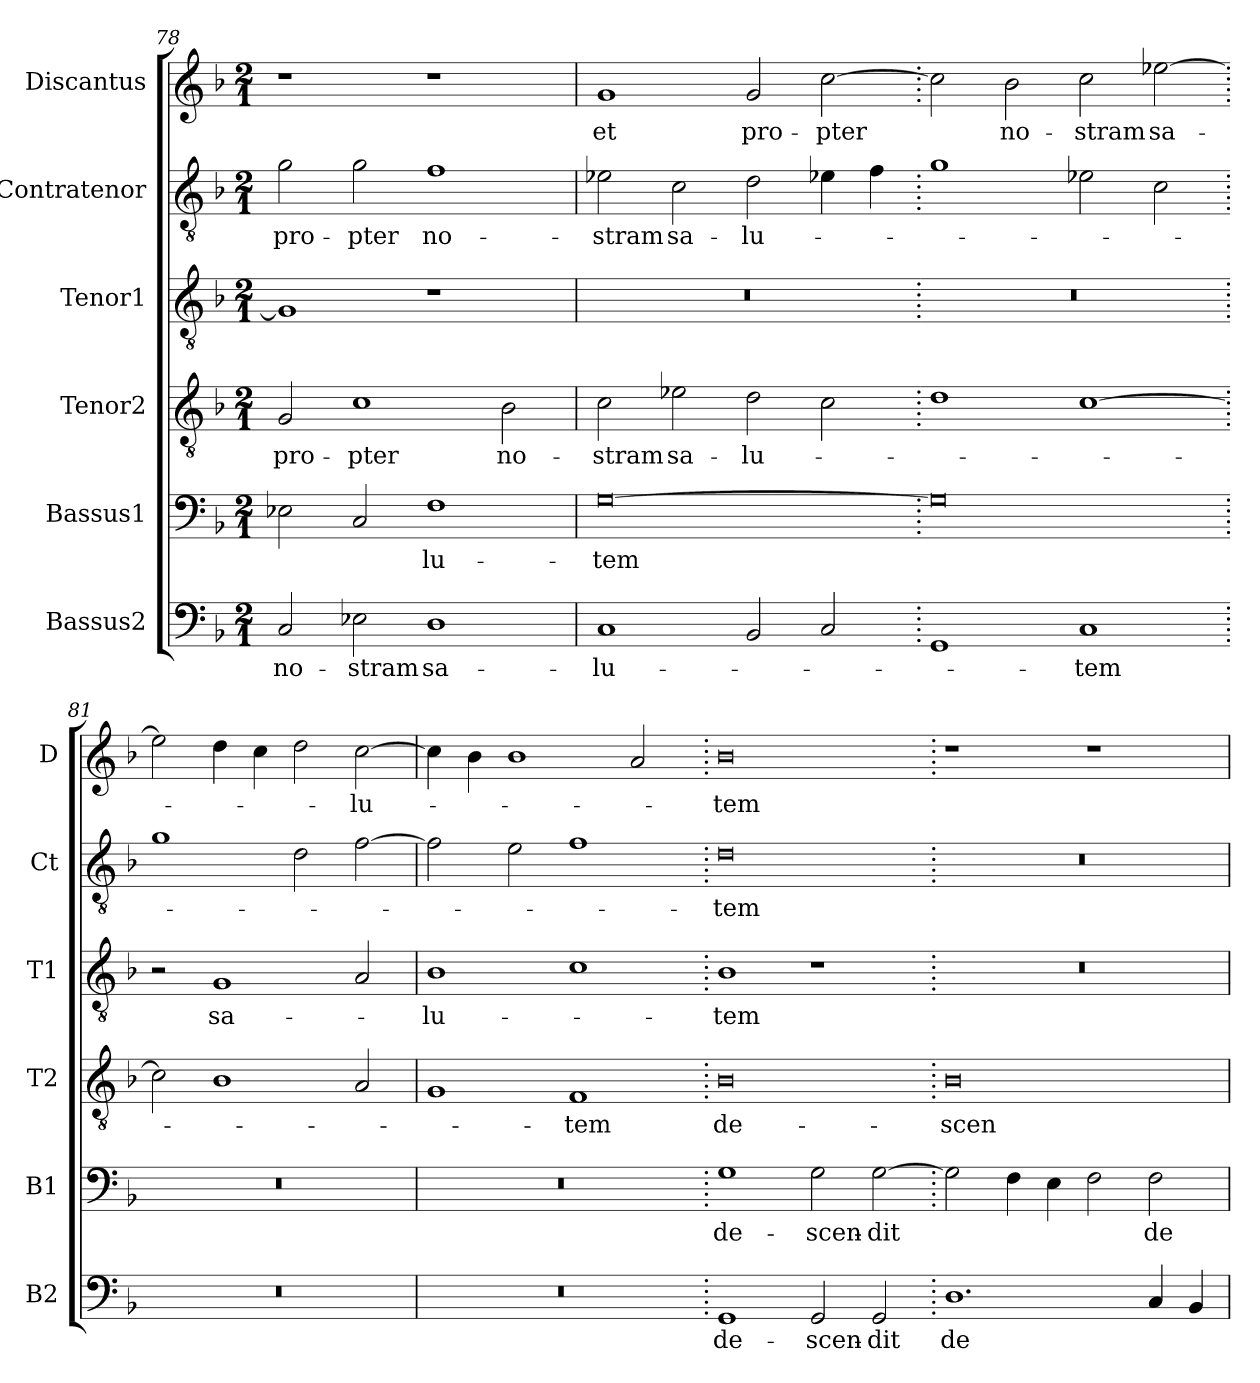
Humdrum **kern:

**kern	**text	**kern	**text	**kern	**text	**kern	**text	**kern	**text	**kern	**text
*part6	*part6	*part5	*part5	*part4	*part4	*part3	*part3	*part2	*part2	*part1	*part1
*staff6	*staff6	*staff5	*staff5	*staff4	*staff4	*staff3	*staff3	*staff2	*staff2	*staff1	*staff1
*I"Bassus2	*	*I"Bassus1	*	*I"Tenor2	*	*I"Tenor1	*	*I"Contratenor	*	*I"Discantus	*
*I'B2	*	*I'B1	*	*I'T2	*	*I'T1	*	*I'Ct	*	*I'D	*
*clefF4	*	*clefF4	*	*clefGv2	*	*clefGv2	*	*clefGv2	*	*clefG2	*
*k[b-]	*	*k[b-]	*	*k[b-]	*	*k[b-]	*	*k[b-]	*	*k[b-]	*
*M2/1	*	*M2/1	*	*M2/1	*	*M2/1	*	*M2/1	*	*M2/1	*
=78	=78	=78	=78	=78	=78	=78	=78	=78	=78	=78	=78
2C/	no-	2E-X\	.	2G/	pro-	1G]	.	2g\	pro-	1r	.
2E-X\	-stram	2C/	.	1c	-pter	.	.	2g\	-pter	.	.
1D	sa-	1F	-lu-	.	.	1r	.	1f	no-	1r	.
.	.	.	.	2B-\	no-	.	.	.	.	.	.
=79	=79	=79	=79	=79	=79	=79	=79	=79	=79	=79	=79
1C	-lu-	[0G	-tem	2c\	-stram	0r	.	2e-X\	-stram	1g	et
.	.	.	.	2e-X\	sa-	.	.	2c\	sa-	.	.
2BB-/	.	.	.	2d\	-lu-	.	.	2d\	-lu-	2g/	pro-
2C/	.	.	.	2c\	.	.	.	4e-X\	.	[2cc\	-pter
.	.	.	.	.	.	.	.	4f\	.	.	.
=80.	=80.	=80.	=80.	=80.	=80.	=80.	=80.	=80.	=80.	=80.	=80.
1GG	.	0G]	.	1d	.	0r	.	1g	.	2cc\]	.
.	.	.	.	.	.	.	.	.	.	2b-\	no-
1C	-tem	.	.	[1c	.	.	.	2e-X\	.	2cc\	-stram
.	.	.	.	.	.	.	.	2c\	.	[2ee-X\	sa-
=81.	=81.	=81.	=81.	=81.	=81.	=81.	=81.	=81.	=81.	=81.	=81.
0r	.	0r	.	2c\]	.	2r	.	1g	.	2ee-\]	.
.	.	.	.	1B-	.	1G	sa-	.	.	4dd\	.
.	.	.	.	.	.	.	.	.	.	4cc\	.
.	.	.	.	.	.	.	.	2d\	.	2dd\	.
.	.	.	.	2A/	.	2A/	.	[2f\	.	[2cc\	-lu-
=82	=82	=82	=82	=82	=82	=82	=82	=82	=82	=82	=82
0r	.	0r	.	1G	.	1B-	-lu-	2f\]	.	4cc\]	.
.	.	.	.	.	.	.	.	.	.	4b-\	.
.	.	.	.	.	.	.	.	2e\	.	1b-	.
.	.	.	.	1F	-tem	1c	.	1f	.	.	.
.	.	.	.	.	.	.	.	.	.	2a/	.
=83.	=83.	=83.	=83.	=83.	=83.	=83.	=83.	=83.	=83.	=83.	=83.
1GG	de-	1G	de-	0B-	de-	1B-	-tem	0d	-tem	0b-	-tem
2GG/	-scen-	2G\	-scen-	.	.	1r	.	.	.	.	.
2GG/	-dit	[2G\	-dit	.	.	.	.	.	.	.	.
=84.	=84.	=84.	=84.	=84.	=84.	=84.	=84.	=84.	=84.	=84.	=84.
1.D	de	2G\]	.	0B-	-scen-	0r	.	0r	.	1r	.
.	.	4F\	.	.	.	.	.	.	.	.	.
.	.	4E\	.	.	.	.	.	.	.	.	.
.	.	2F\	.	.	.	.	.	.	.	1r	.
4C/	.	2F\	de	.	.	.	.	.	.	.	.
4BB-/	.	.	.	.	.	.	.	.	.	.	.
=	=	=	=	=	=	=	=	=	=	=	=
*-	*-	*-	*-	*-	*-	*-	*-	*-	*-	*-	*-
